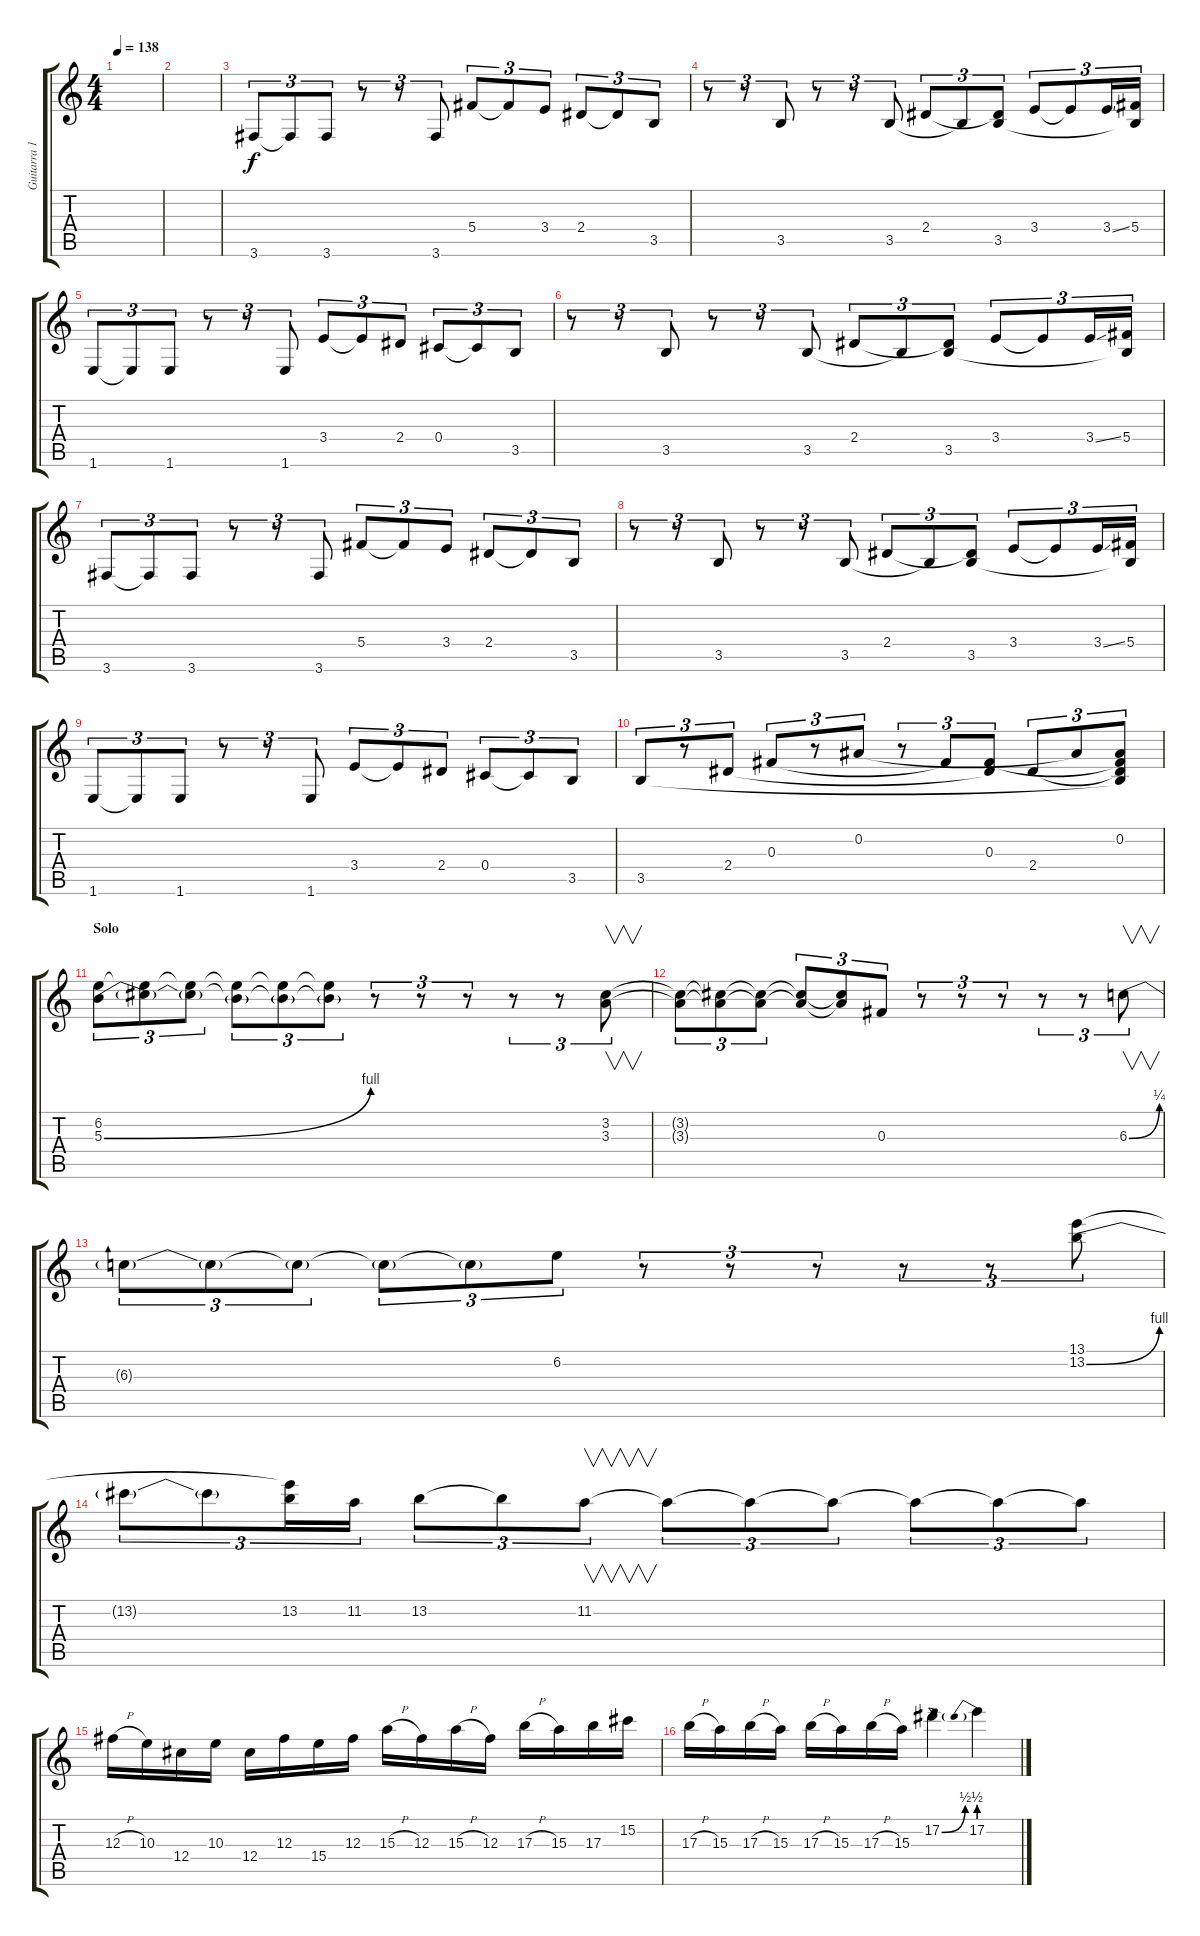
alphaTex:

\track ("Guitarra 1" "Guitarra 1") {instrument electricguitarjazz}
\staff {score tabs}
\tuning (Eb4 Bb3 Gb3 Db3 Ab2 Eb2) {hide}
\ts (4 4)
\tempo 138
\clef g2
\ks c
|
|
3.6.8{tu (3 2) dy f instrument electricguitarmuted} 3.6{t}.8{tu (3 2)} 3.6.8{tu (3 2)} r.8{tu (3 2)} r.8{tu (3 2)} 3.6.8{tu (3 2)} 5.4.8{tu (3 2)} 5.4{t}.8{tu (3 2)} 3.4.8{tu (3 2)} 2.4.8{tu (3 2)} 2.4{t}.8{tu (3 2)} 3.5.8{tu (3 2)} |
r.8{tu (3 2)} r.8{tu (3 2)} 3.5.8{tu (3 2)} r.8{tu (3 2)} r.8{tu (3 2)} 3.5.8{tu (3 2)} 2.4.8{tu (3 2) instrument electricguitarjazz} 3.5{t}.8{tu (3 2)} (2.4{t} 3.5).8{tu (3 2)} 3.4.8{tu (3 2)} 3.4{t}.8{tu (3 2)} 3.4{ss}.16{tu (3 2)} (5.4 3.5{t}).16{tu (3 2)} |
1.6.8{tu (3 2) instrument electricguitarmuted} 1.6{t}.8{tu (3 2)} 1.6.8{tu (3 2)} r.8{tu (3 2)} r.8{tu (3 2)} 1.6.8{tu (3 2)} 3.4.8{tu (3 2)} 3.4{t}.8{tu (3 2)} 2.4.8{tu (3 2)} 0.4.8{tu (3 2)} 0.4{t}.8{tu (3 2)} 3.5.8{tu (3 2)} |
r.8{tu (3 2)} r.8{tu (3 2)} 3.5.8{tu (3 2)} r.8{tu (3 2)} r.8{tu (3 2)} 3.5.8{tu (3 2)} 2.4.8{tu (3 2) instrument electricguitarjazz} 3.5{t}.8{tu (3 2)} (2.4{t} 3.5).8{tu (3 2)} 3.4.8{tu (3 2)} 3.4{t}.8{tu (3 2)} 3.4{ss}.16{tu (3 2)} (5.4 3.5{t}).16{tu (3 2)} |
3.6.8{tu (3 2) instrument electricguitarmuted} 3.6{t}.8{tu (3 2)} 3.6.8{tu (3 2)} r.8{tu (3 2)} r.8{tu (3 2)} 3.6.8{tu (3 2)} 5.4.8{tu (3 2)} 5.4{t}.8{tu (3 2)} 3.4.8{tu (3 2)} 2.4.8{tu (3 2)} 2.4{t}.8{tu (3 2)} 3.5.8{tu (3 2)} |
r.8{tu (3 2)} r.8{tu (3 2)} 3.5.8{tu (3 2)} r.8{tu (3 2)} r.8{tu (3 2)} 3.5.8{tu (3 2)} 2.4.8{tu (3 2) instrument electricguitarjazz} 3.5{t}.8{tu (3 2)} (2.4{t} 3.5).8{tu (3 2)} 3.4.8{tu (3 2)} 3.4{t}.8{tu (3 2)} 3.4{ss}.16{tu (3 2)} (5.4 3.5{t}).16{tu (3 2)} |
1.6.8{tu (3 2) instrument electricguitarmuted} 1.6{t}.8{tu (3 2)} 1.6.8{tu (3 2)} r.8{tu (3 2)} r.8{tu (3 2)} 1.6.8{tu (3 2)} 3.4.8{tu (3 2)} 3.4{t}.8{tu (3 2)} 2.4.8{tu (3 2)} 0.4.8{tu (3 2)} 0.4{t}.8{tu (3 2)} 3.5.8{tu (3 2)} |
3.5.8{tu (3 2) instrument electricguitarjazz} r.8{tu (3 2)} 2.4.8{tu (3 2)} 0.3.8{tu (3 2)} r.8{tu (3 2)} 0.2.8{tu (3 2)} r.8{tu (3 2)} 0.3{t}.8{tu (3 2)} (0.3 2.4{t}).8{tu (3 2)} 2.4.8{tu (3 2)} 0.2{t}.8{tu (3 2)} (0.2 0.3{t} 2.4{t} 3.5{t}).8{tu (3 2)} |
\section ("" "Solo")
(6.2 5.3{be (bend 0 0 60 4)}).8{tu (3 2) instrument distortionguitar} (6.2{t} 5.3{t}).8{tu (3 2)} (6.2{t} 5.3{t}).8{tu (3 2)} (6.2{t} 5.3{t}).8{tu (3 2)} (6.2{t} 5.3{t}).8{tu (3 2)} (6.2{t} 5.3{t}).8{tu (3 2)} r.8{tu (3 2)} r.8{tu (3 2)} r.8{tu (3 2)} r.8{tu (3 2)} r.8{tu (3 2)} (3.2 3.3).8{v tu (3 2)} |
(3.2{t} 3.3{t}).8{tu (3 2)} (3.2{t} 3.3{t}).8{tu (3 2)} (3.2{t} 3.3{t}).8{tu (3 2)} (3.2{t} 3.3{t}).8{tu (3 2)} (3.2{t} 3.3{t}).8{tu (3 2)} 0.3.8{tu (3 2)} r.8{tu (3 2)} r.8{tu (3 2)} r.8{tu (3 2)} r.8{tu (3 2)} r.8{tu (3 2)} 6.3{be (bend 0 0 60 1)}.8{v tu (3 2)} |
6.3{t}.8{tu (3 2)} 6.3{t}.8{tu (3 2)} 6.3{t}.8{tu (3 2)} 6.3{t}.8{tu (3 2)} 6.3{t}.8{tu (3 2)} 6.2.8{tu (3 2)} r.8{tu (3 2)} r.8{tu (3 2)} r.8{tu (3 2)} r.8{tu (3 2)} r.8{tu (3 2)} (13.1 13.2{be (bend 0 0 60 4)}).8{tu (3 2)} |
13.2{t}.8{tu (3 2)} 13.2{t}.8{tu (3 2)} (13.1{t} 13.2).16{tu (3 2)} 11.2.16{tu (3 2)} 13.2.8{tu (3 2)} 13.2{t}.8{tu (3 2)} 11.2.8{v tu (3 2)} 11.2{t}.8{tu (3 2)} 11.2{t}.8{tu (3 2)} 11.2{t}.8{tu (3 2)} 11.2{t}.8{tu (3 2)} 11.2{t}.8{tu (3 2)} 11.2{t}.8{tu (3 2)} |
12.3{h}.16 10.3.16 12.4.16 10.3.16 12.4.16 12.3.16 15.4.16 12.3.16 15.3{h}.16 12.3.16 15.3{h}.16 12.3.16 17.3{h}.16 15.3.16 17.3.16 15.2.16 |
17.3{h}.16 15.3.16 17.3{h}.16 15.3.16 17.3{h}.16 15.3.16 17.3{h}.16 15.3.16 17.2{be (bend 0 0 60 2)}.4 17.2{be (prebend 0 2 60 2)}.4
